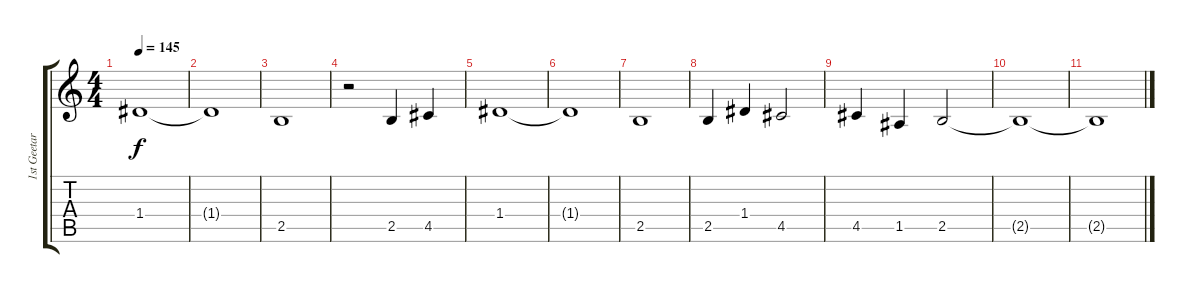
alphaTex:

\track ("1st Geetar" "1st Geetar") {instrument overdrivenguitar}
\staff {score tabs}
\tuning (E4 B3 G3 D3 A2 E2) {hide}
\ts (4 4)
\tempo 145
\clef g2
\ks c
1.4.1{dy f} |
1.4{t}.1 |
2.5.1 |
r.2 2.5.4 4.5.4 |
1.4.1 |
1.4{t}.1 |
2.5.1 |
2.5.4 1.4.4 4.5.2 |
4.5.4 1.5.4 2.5.2 |
2.5{t}.1 |
2.5{t}.1
